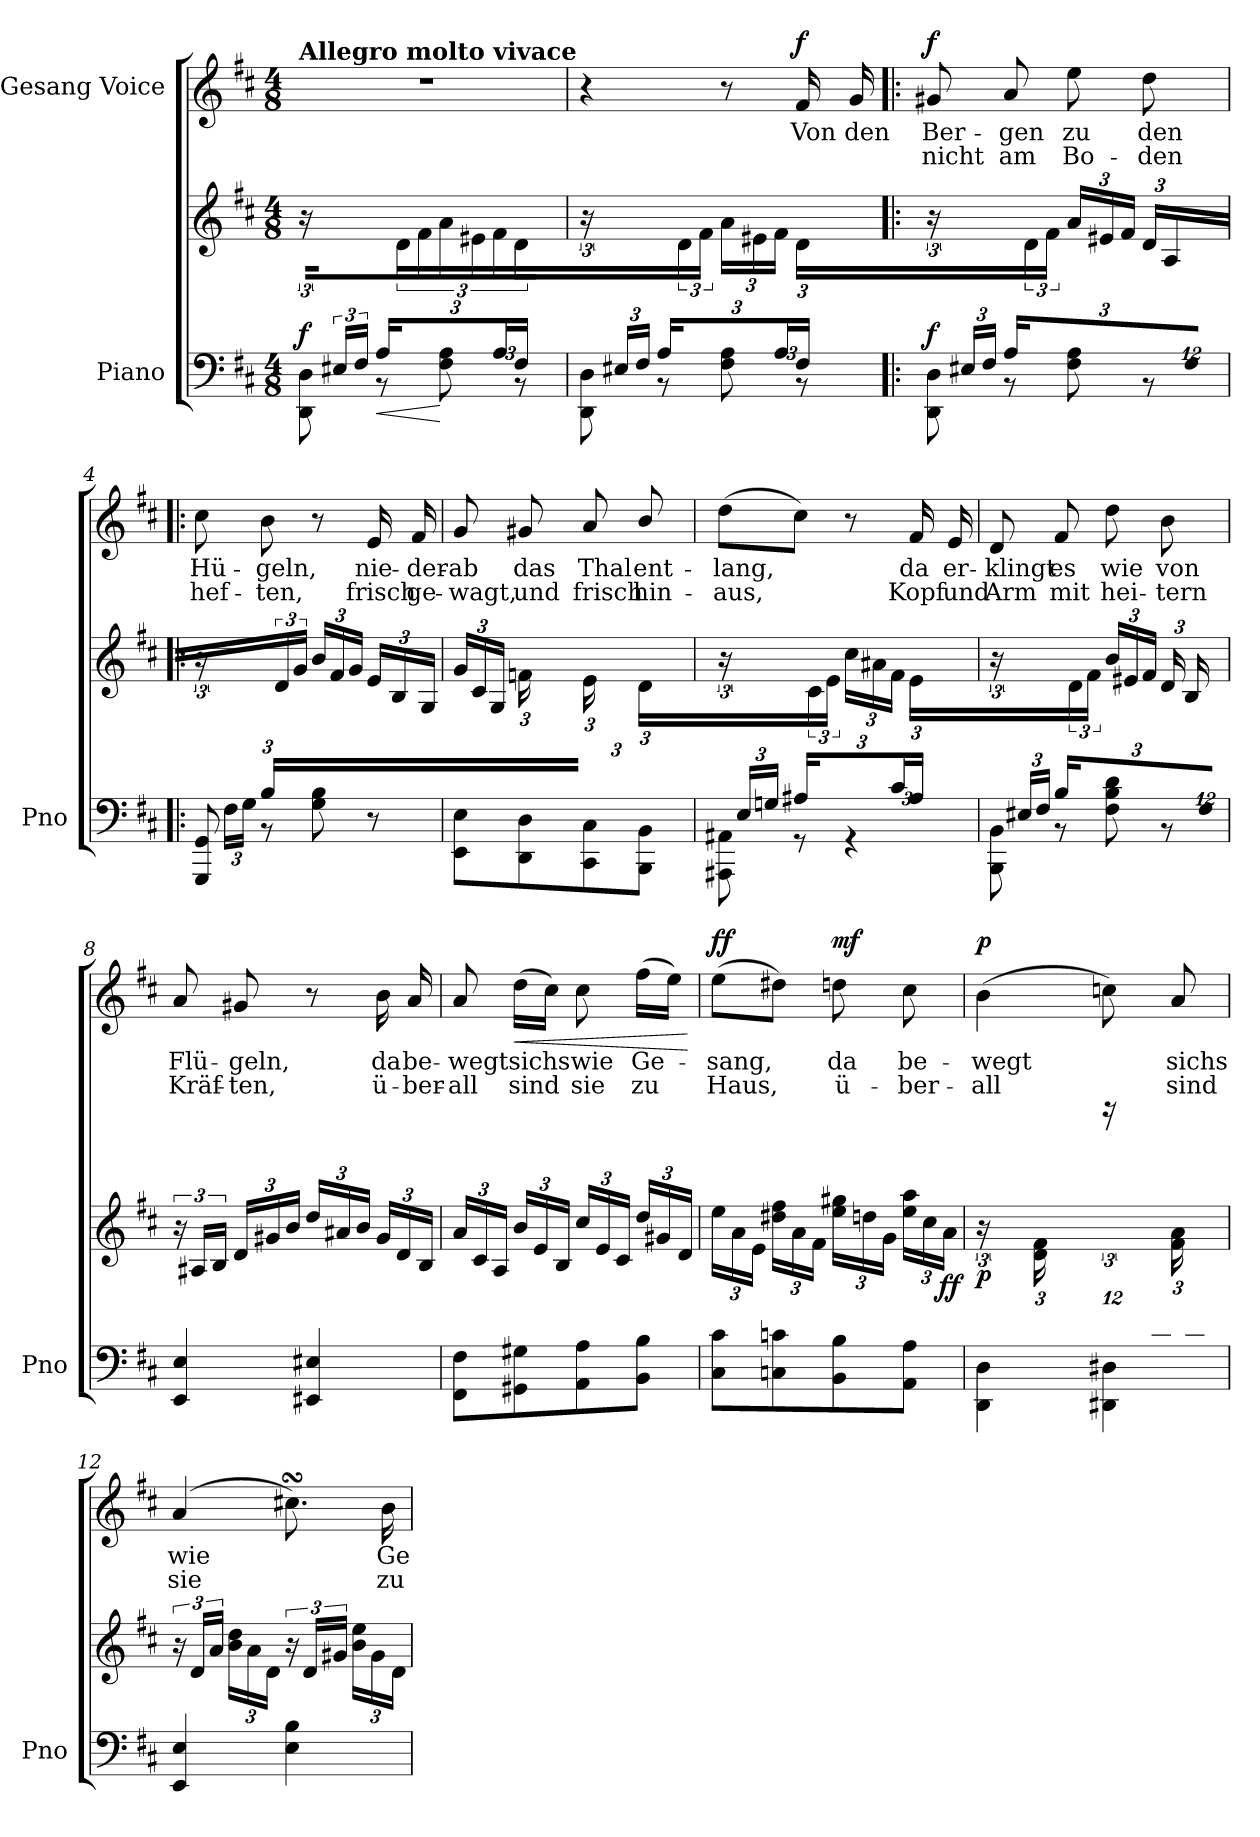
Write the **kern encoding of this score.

**kern	**kern	**dynam	**kern	**text	**text	**dynam
*part2	*part2	*part2	*part1	*part1	*part1	*part1
*staff3	*staff2	*staff2/3	*staff1	*staff1	*staff1	*staff1
*I"Piano	*	*	*I"Gesang Voice	*	*	*
*I'Pno	*	*	*	*	*	*
*clefF4	*clefG2	*	*clefG2	*	*	*
*k[f#c#]	*k[f#c#]	*	*k[f#c#]	*	*	*
*M4/8	*M4/8	*	*M4/8	*	*	*
=1	=1	=1	=1	=1	=1	=1
*^	*	*	*	*	*	*
!	!	!	!	!LO:TX:a:B:t=Allegro molto vivace	!	!	!
!	!	!	!LO:DY:a=2	!	!	!	!
24ryy	8DD\ 8D\	24r	f	2r	.	.	.
24E#X/LL	.	8ryy	.	.	.	.	.
24F#/JJ	.	.	.	.	.	.	.
*Xbrackettup	*	*	*	*	*	*	*
!	!	!	!LO:HP:b=2	!	!	!	!
24A/LL	8rBB	.	<	.	.	.	.
4ryy	.	24d\	.	.	.	.	.
.	.	24f#\JJ	.	.	.	.	.
*	*	*Xbrackettup	*	*	*	*	*
.	8F#\ 8A\	24a\LL	[	.	.	.	.
.	.	24e#X\	.	.	.	.	.
.	.	24f#\JJ	.	.	.	.	.
.	8rBB	24d\LL	.	.	.	.	.
24A/	.	12ryy	.	.	.	.	.
24F#/JJ	.	.	.	.	.	.	.
=2	=2	=2	=2	=2	=2	=2	=2
*	*	*brackettup	*	*	*	*	*
24ryy	8DD\ 8D\	24r	.	4r	.	.	.
24E#X/LL	.	8ryy	.	.	.	.	.
24F#/JJ	.	.	.	.	.	.	.
24A/LL	8rBB	.	.	.	.	.	.
4ryy	.	24d\	.	.	.	.	.
.	.	24f#\JJ	.	.	.	.	.
*	*	*Xbrackettup	*	*	*	*	*
.	8F#\ 8A\	24a\LL	.	8r	.	.	.
.	.	24e#X\	.	.	.	.	.
.	.	24f#\JJ	.	.	.	.	.
!	!	!	!	!	!LO:LY:b	!	!LO:DY:a
.	8rBB	24d\LL	.	16f#/	Von	.	f
24A/	.	12ryy	.	.	.	.	.
!	!	!	!	!	!LO:LY:b	!	!
.	.	.	.	16g/	den	.	.
24F#/JJ	.	.	.	.	.	.	.
!!LO:LB:g=z
=3|!:	=3|!:	=3|!:	=3|!:	=3|!:	=3|!:	=3|!:	=3|!:
*	*	*brackettup	*	*	*	*	*
!	!	!	!LO:DY:a=2	!	!LO:LY:b	!LO:LY:b	!LO:DY:a
24ryy	8DD\ 8D\	24r	f	8g#X/	Ber-	nicht	f
24E#X/LL	.	8ryy	.	.	.	.	.
24F#/JJ	.	.	.	.	.	.	.
!	!	!	!	!	!LO:LY:b	!LO:LY:b	!
24A/LL	8r	.	.	8a/	-gen	am	.
24%7ryy	.	24d\	.	.	.	.	.
.	.	24f#\JJ	.	.	.	.	.
*	*	*Xbrackettup	*	*	*	*	*
!	!	!	!	!	!LO:LY:b	!LO:LY:b	!
.	8F#\ 8A\	24a/LL	.	8ee\	zu	Bo-	.
.	.	24e#X/	.	.	.	.	.
.	.	24f#/JJ	.	.	.	.	.
!	!	!	!	!	!LO:LY:b	!LO:LY:b	!
.	8r	24d/LL	.	8dd\	den	-den	.
.	.	24A/	.	.	.	.	.
24F#/JJ	.	24ryy	.	.	.	.	.
=4	=4	=4	=4	=4	=4	=4	=4
*	*	*brackettup	*	*	*	*	*
!	!	!	!	!	!LO:LY:b	!LO:LY:b	!
24ryy	8GGG/ 8GG/	24r	.	8cc#\	Hü-	hef-	.
24F#\LL	.	8ryy	.	.	.	.	.
24G\JJ	.	.	.	.	.	.	.
!	!	!	!	!	!LO:LY:b	!LO:LY:b	!
24B/LL	8r	.	.	8b\	-geln,	-ten,	.
3ryy	.	24d\	.	.	.	.	.
.	.	24g\JJ	.	.	.	.	.
*	*	*Xbrackettup	*	*	*	*	*
.	8G\ 8B\	24b/LL	.	8r	.	.	.
.	.	24f#/	.	.	.	.	.
.	.	24g/JJ	.	.	.	.	.
!	!	!	!	!	!LO:LY:b	!LO:LY:b	!
.	8r	24e/LL	.	16e/	nie-	frisch	.
.	.	24B/	.	.	.	.	.
!	!	!	!	!	!LO:LY:b	!LO:LY:b	!
.	.	.	.	16f#/	-der-	ge-	.
.	.	24G/JJ	.	.	.	.	.
=5	=5	=5	=5	=5	=5	=5	=5
!	!	!	!	!	!LO:LY:b	!LO:LY:b	!
6ryy	8EE\ 8E\L	24g/LL	.	8g/	-ab	-wagt,	.
.	.	24c#/	.	.	.	.	.
.	.	24G/JJ	.	.	.	.	.
!	!	!	!	!	!LO:LY:b	!LO:LY:b	!
.	8DD\ 8D\	24fn\LL	.	8g#X/	das	und	.
24B/	.	12ryy	.	.	.	.	.
24Fn/JJ	.	.	.	.	.	.	.
!	!	!	!	!	!LO:LY:b	!LO:LY:b	!
24ryy	8CC#\ 8C#\	24e\LL	.	8a/	Thal	frisch	.
24A/	.	12ryy	.	.	.	.	.
24E/JJ	.	.	.	.	.	.	.
!	!	!	!	!	!LO:LY:b	!LO:LY:b	!
24ryy	8BBB\ 8BB\J	24d\LL	.	8b/	ent-	hin-	.
24G#X/	.	12ryy	.	.	.	.	.
24E/JJ	.	.	.	.	.	.	.
!!LO:LB:g=z
=6	=6	=6	=6	=6	=6	=6	=6
*	*	*brackettup	*	*	*	*	*
!	!	!	!	!	!LO:LY:b	!LO:LY:b	!
24ryy	8AAA#X\ 8AA#X\	24r	.	(8dd\L	-lang,	-aus,	.
24E/LL	.	8ryy	.	.	.	.	.
24Gn/JJ	.	.	.	.	.	.	.
24A#X/LL	8r	.	.	8cc#\J)	.	.	.
4ryy	.	24c#\	.	.	.	.	.
.	.	24e\JJ	.	.	.	.	.
*	*	*Xbrackettup	*	*	*	*	*
.	4r	24cc#\LL	.	8r	.	.	.
.	.	24a#X\	.	.	.	.	.
.	.	24f#\JJ	.	.	.	.	.
!	!	!	!	!	!LO:LY:b	!LO:LY:b	!
.	.	24e\LL	.	16f#/	da	Kopf	.
24c#/	.	12ryy	.	.	.	.	.
!	!	!	!	!	!LO:LY:b	!LO:LY:b	!
.	.	.	.	16e/	er-	und	.
24A#/JJ	.	.	.	.	.	.	.
=7	=7	=7	=7	=7	=7	=7	=7
*	*	*brackettup	*	*	*	*	*
!	!	!	!	!	!LO:LY:b	!LO:LY:b	!
24ryy	8BBB\ 8BB\	24r	.	8d/	-klingt	Arm	.
24E#X/LL	.	8ryy	.	.	.	.	.
24F#/JJ	.	.	.	.	.	.	.
!	!	!	!	!	!LO:LY:b	!LO:LY:b	!
24B/LL	8r	.	.	8f#/	es	mit	.
24%7ryy	.	24d\	.	.	.	.	.
.	.	24f#\JJ	.	.	.	.	.
*	*	*Xbrackettup	*	*	*	*	*
!	!	!	!	!	!LO:LY:b	!LO:LY:b	!
.	8F#\ 8B\ 8d\	24b/LL	.	8dd\	wie	hei-	.
.	.	24e#X/	.	.	.	.	.
.	.	24f#/JJ	.	.	.	.	.
!	!	!	!	!	!LO:LY:b	!LO:LY:b	!
.	8r	24d/LL	.	8b\	von	-tern	.
.	.	24B/	.	.	.	.	.
24F#/JJ	.	24ryy	.	.	.	.	.
*v	*v	*	*	*	*	*	*
=8	=8	=8	=8	=8	=8	=8
*	*brackettup	*	*	*	*	*
!	!	!	!	!LO:LY:b	!LO:LY:b	!
4EE/ 4E/	24r	.	8a/	Flü-	Kräf-	.
.	24A#X/LL	.	.	.	.	.
.	24B/JJ	.	.	.	.	.
*	*Xbrackettup	*	*	*	*	*
!	!	!	!	!LO:LY:b	!LO:LY:b	!
.	24d/LL	.	8g#X/	-geln,	-ten,	.
.	24g#X/	.	.	.	.	.
.	24b/JJ	.	.	.	.	.
4EE#X/ 4E#X/	24dd/LL	.	8r	.	.	.
.	24a#X/	.	.	.	.	.
.	24b/JJ	.	.	.	.	.
!	!	!	!	!LO:LY:b	!LO:LY:b	!
.	24g#/LL	.	16b\	da	ü-	.
.	24d/	.	.	.	.	.
!	!	!	!	!LO:LY:b	!LO:LY:b	!
.	.	.	16a/	be-	-ber-	.
.	24B/JJ	.	.	.	.	.
!!LO:LB:g=z
=9	=9	=9	=9	=9	=9	=9
!	!	!	!	!LO:LY:b	!LO:LY:b	!
8FF#\ 8F#\L	24a/LL	.	8a/	-wegt	-all	.
.	24c#/	.	.	.	.	.
.	24A/JJ	.	.	.	.	.
!	!	!	!	!LO:LY:b	!LO:LY:b	!LO:HP:b
8GG#X\ 8G#X\	24b/LL	.	(16dd\LL	sichs	sind	<
.	24e/	.	.	.	.	.
.	.	.	16cc#\JJ)	.	.	.
.	24B/JJ	.	.	.	.	.
!	!	!	!	!LO:LY:b	!LO:LY:b	!
8AA\ 8A\	24cc#/LL	.	8cc#\	wie	sie	.
.	24e/	.	.	.	.	.
.	24c#/JJ	.	.	.	.	.
!	!	!	!	!LO:LY:b	!LO:LY:b	!
8BB\ 8B\J	24dd/LL	.	(16ff#\LL	Ge-	zu	.
.	24g#X/	.	.	.	.	.
.	.	.	16ee\JJ)	.	.	.
.	24d/JJ	.	.	.	.	.
.	.	.	.	.	.	[
=10	=10	=10	=10	=10	=10	=10
!	!	!	!	!LO:LY:b	!LO:LY:b	!LO:DY:a
8C#\ 8c#\L	24ee\LL	.	(8ee\L	-sang,	Haus,	ff
.	24a\	.	.	.	.	.
.	24e\JJ	.	.	.	.	.
8Cn\ 8cn\	24dd#X\ 24ff#\LL	.	8dd#X\J)	.	.	.
.	24a\	.	.	.	.	.
.	24f#\JJ	.	.	.	.	.
!	!	!	!	!LO:LY:b	!LO:LY:b	!LO:DY:a
8BB\ 8B\	24ee\ 24gg#X\LL	.	8ddn\	da	ü-	mf
.	24ddn\	.	.	.	.	.
.	24g\JJ	.	.	.	.	.
!	!	!	!	!LO:LY:b	!LO:LY:b	!
8AA\ 8A\J	24ee\ 24aa\LL	.	8cc#\	be-	-ber-	.
.	24cc#\	.	.	.	.	.
!	!	!LO:DY:b	!	!	!	!
.	24a\JJ	ff	.	.	.	.
=11	=11	=11	=11	=11	=11	=11
*^	*	*	*	*	*	*
*	*	*brackettup	*	*	*	*	*
!	!	!	!LO:DY:b	!	!LO:LY:b	!LO:LY:b	!LO:DY:a
24ryy	4DD\ 4D\	24r	p	(4b\	-wegt	all	p
24F#/LL	.	12ryy	.	.	.	.	.
24B/JJ	.	.	.	.	.	.	.
*	*	*Xbrackettup	*	*	*	*	*
24ryy	.	24d\ 24f#\LL	.	.	.	.	.
24B/	.	12ryy	.	.	.	.	.
24F#/JJ	.	.	.	.	.	.	.
*	*	*brackettup	*	*	*	*	*
24ryy	4DD#X\ 4D#X\	24rccccc	.	8ccn\)	.	.	.
24A/LL	.	12ryy	.	.	.	.	.
24cn/JJ	.	.	.	.	.	.	.
*	*	*Xbrackettup	*	*	*	*	*
!	!	!	!	!	!LO:LY:b	!LO:LY:b	!
24ryy	.	24f#\ 24a\LL	.	8a/	sichs	sind	.
24c/	.	12ryy	.	.	.	.	.
24A/JJ	.	.	.	.	.	.	.
*v	*v	*	*	*	*	*	*
!!LO:PB:g=z
=12	=12	=12	=12	=12	=12	=12
*	*brackettup	*	*	*	*	*
!	!	!	!	!LO:LY:b	!LO:LY:b	!
4EE/ 4E/	24r	.	(4a/	wie	sie	.
.	24d/LL	.	.	.	.	.
.	24a/JJ	.	.	.	.	.
*	*Xbrackettup	*	*	*	*	*
.	24b\ 24dd\LL	.	.	.	.	.
.	24a\	.	.	.	.	.
.	24d\JJ	.	.	.	.	.
*	*brackettup	*	*	*	*	*
4E\ 4B\	24r	.	8.cc#XsSsS\)	.	.	.
.	24d/LL	.	.	.	.	.
.	24g#X/JJ	.	.	.	.	.
*	*Xbrackettup	*	*	*	*	*
.	24b\ 24ee\LL	.	.	.	.	.
.	24g#\	.	.	.	.	.
!	!	!	!	!LO:LY:b	!LO:LY:b	!
.	.	.	16b\	Ge-	zu	.
.	24d\JJ	.	.	.	.	.
=	=	=	=	=	=	=
*-	*-	*-	*-	*-	*-	*-
